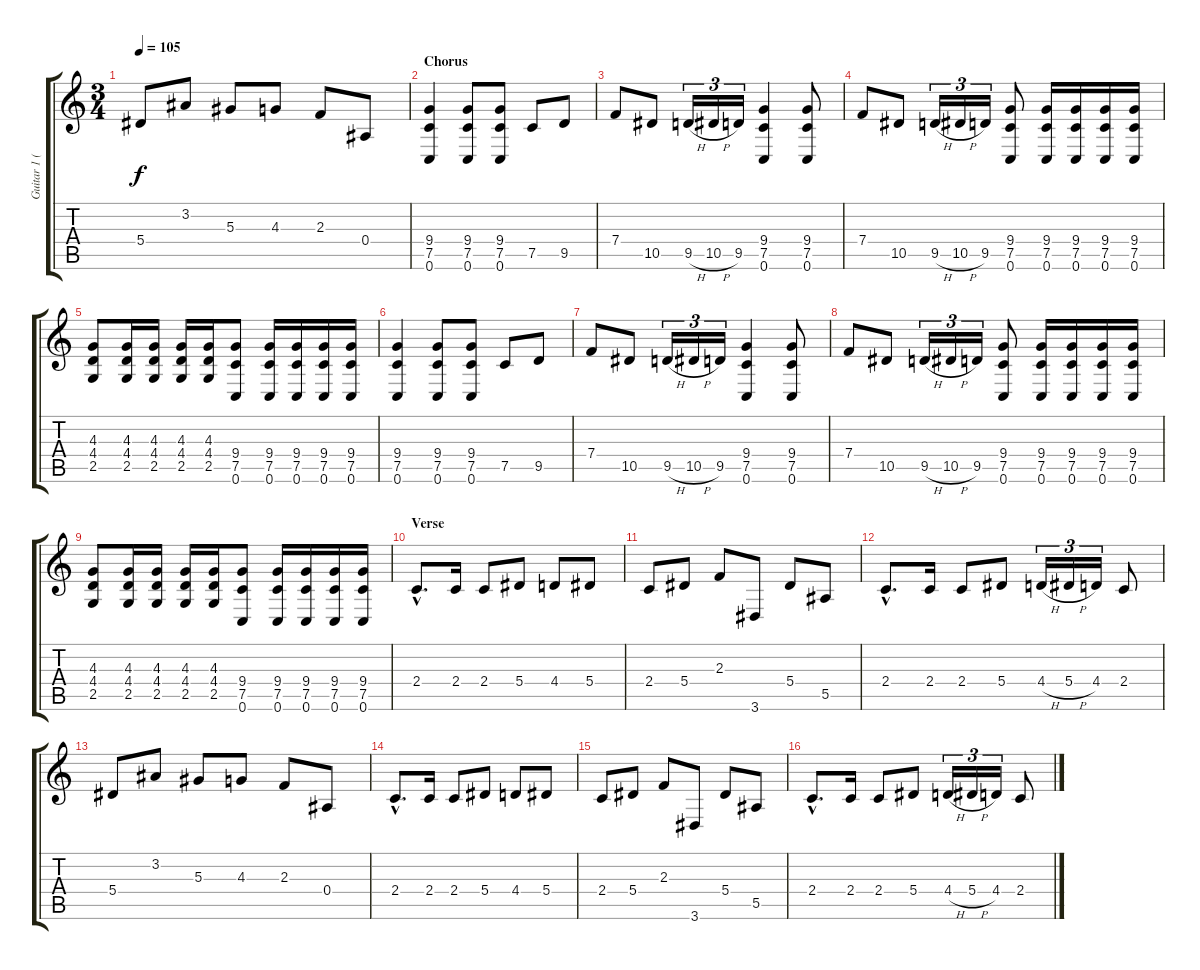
\track ("Guitar 1 (Lead)" "Guitar 1 (") {instrument overdrivenguitar}
\staff {score tabs}
\tuning (C4 G3 Eb3 Bb2 F2 C2) {hide}
\ts (3 4)
\tempo 105
\clef g2
\ks c
5.4.8{dy f} 3.2.8 5.3.8 4.3.8 2.3.8 0.4.8 |
\section ("" "Chorus")
(9.4 7.5 0.6).4 (9.4 7.5 0.6).8 (9.4 7.5 0.6).8 7.5.8 9.5.8 |
7.4.8 10.5.8 9.5{h}.16{tu (3 2)} 10.5{h}.16{tu (3 2)} 9.5.16{tu (3 2)} (9.4 7.5 0.6).4 (9.4 7.5 0.6).8 |
7.4.8 10.5.8 9.5{h}.16{tu (3 2)} 10.5{h}.16{tu (3 2)} 9.5.16{tu (3 2)} (9.4 7.5 0.6).8 (9.4 7.5 0.6).16 (9.4 7.5 0.6).16 (9.4 7.5 0.6).16 (9.4 7.5 0.6).16 |
(4.3 4.4 2.5).8 (4.3 4.4 2.5).16 (4.3 4.4 2.5).16 (4.3 4.4 2.5).16 (4.3 4.4 2.5).16 (9.4 7.5 0.6).8 (9.4 7.5 0.6).16 (9.4 7.5 0.6).16 (9.4 7.5 0.6).16 (9.4 7.5 0.6).16 |
(9.4 7.5 0.6).4 (9.4 7.5 0.6).8 (9.4 7.5 0.6).8 7.5.8 9.5.8 |
7.4.8 10.5.8 9.5{h}.16{tu (3 2)} 10.5{h}.16{tu (3 2)} 9.5.16{tu (3 2)} (9.4 7.5 0.6).4 (9.4 7.5 0.6).8 |
7.4.8 10.5.8 9.5{h}.16{tu (3 2)} 10.5{h}.16{tu (3 2)} 9.5.16{tu (3 2)} (9.4 7.5 0.6).8 (9.4 7.5 0.6).16 (9.4 7.5 0.6).16 (9.4 7.5 0.6).16 (9.4 7.5 0.6).16 |
(4.3 4.4 2.5).8 (4.3 4.4 2.5).16 (4.3 4.4 2.5).16 (4.3 4.4 2.5).16 (4.3 4.4 2.5).16 (9.4 7.5 0.6).8 (9.4 7.5 0.6).16 (9.4 7.5 0.6).16 (9.4 7.5 0.6).16 (9.4 7.5 0.6).16 |
\section ("" "Verse")
2.4{hac}.8{d} 2.4.16 2.4.8 5.4.8 4.4.8 5.4.8 |
2.4.8 5.4.8 2.3.8 3.6.8 5.4.8 5.5.8 |
2.4{hac}.8{d} 2.4.16 2.4.8 5.4.8 4.4{h}.16{tu (3 2)} 5.4{h}.16{tu (3 2)} 4.4.16{tu (3 2)} 2.4.8 |
5.4.8 3.2.8 5.3.8 4.3.8 2.3.8 0.4.8 |
2.4{hac}.8{d} 2.4.16 2.4.8 5.4.8 4.4.8 5.4.8 |
2.4.8 5.4.8 2.3.8 3.6.8 5.4.8 5.5.8 |
2.4{hac}.8{d} 2.4.16 2.4.8 5.4.8 4.4{h}.16{tu (3 2)} 5.4{h}.16{tu (3 2)} 4.4.16{tu (3 2)} 2.4.8
